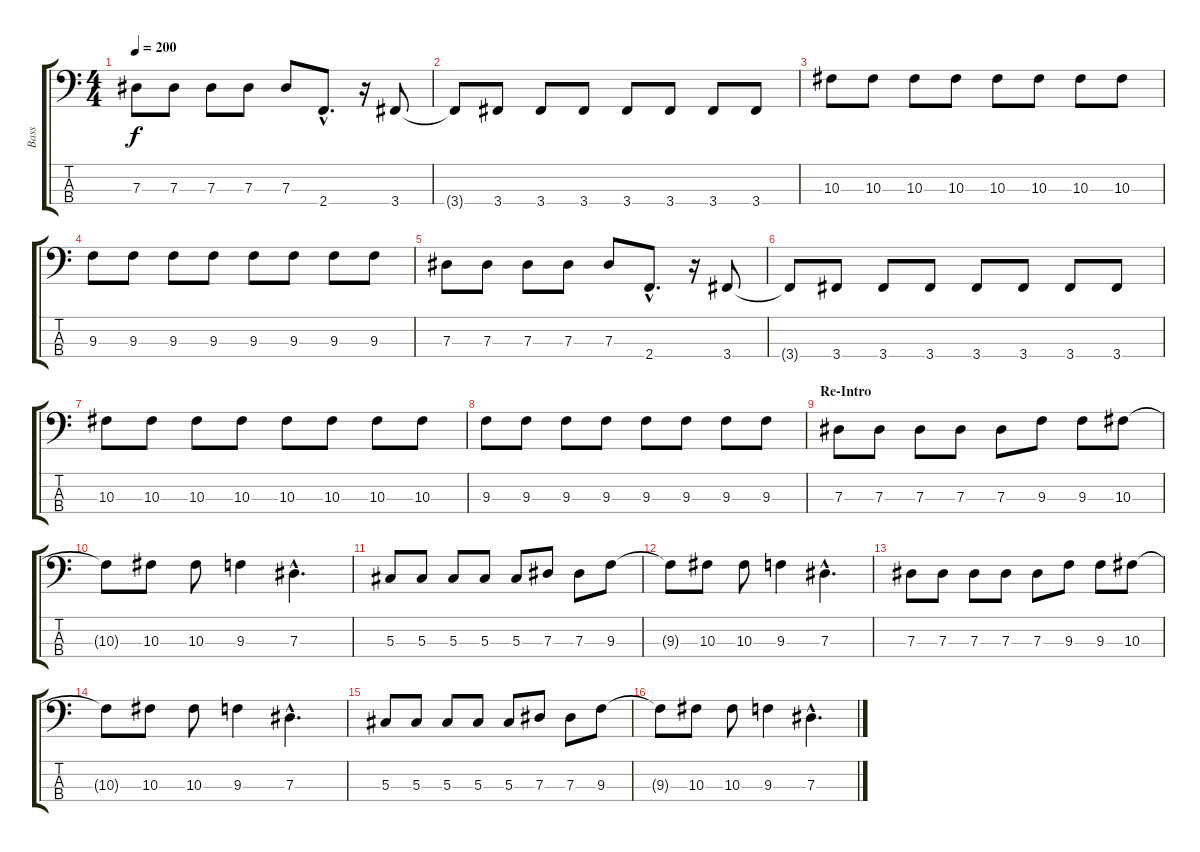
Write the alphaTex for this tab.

\track ("Bass" "Bass") {instrument electricbasspick}
\staff {score tabs}
\tuning (Gb2 Db2 Ab1 Eb1) {hide}
\ts (4 4)
\tempo 200
\clef f4
\ks c
7.3.8{dy f} 7.3.8 7.3.8 7.3.8 7.3.8 2.4{hac}.8{d} r.16 3.4.8 |
3.4{t}.8 3.4.8 3.4.8 3.4.8 3.4.8 3.4.8 3.4.8 3.4.8 |
10.3.8 10.3.8 10.3.8 10.3.8 10.3.8 10.3.8 10.3.8 10.3.8 |
9.3.8 9.3.8 9.3.8 9.3.8 9.3.8 9.3.8 9.3.8 9.3.8 |
7.3.8 7.3.8 7.3.8 7.3.8 7.3.8 2.4{hac}.8{d} r.16 3.4.8 |
3.4{t}.8 3.4.8 3.4.8 3.4.8 3.4.8 3.4.8 3.4.8 3.4.8 |
10.3.8 10.3.8 10.3.8 10.3.8 10.3.8 10.3.8 10.3.8 10.3.8 |
9.3.8 9.3.8 9.3.8 9.3.8 9.3.8 9.3.8 9.3.8 9.3.8 |
\section ("" "Re-Intro")
7.3.8 7.3.8 7.3.8 7.3.8 7.3.8 9.3.8 9.3.8 10.3.8 |
10.3{t}.8 10.3.8 10.3.8 9.3.4 7.3{hac}.4{d} |
5.3.8 5.3.8 5.3.8 5.3.8 5.3.8 7.3.8 7.3.8 9.3.8 |
9.3{t}.8 10.3.8 10.3.8 9.3.4 7.3{hac}.4{d} |
7.3.8 7.3.8 7.3.8 7.3.8 7.3.8 9.3.8 9.3.8 10.3.8 |
10.3{t}.8 10.3.8 10.3.8 9.3.4 7.3{hac}.4{d} |
5.3.8 5.3.8 5.3.8 5.3.8 5.3.8 7.3.8 7.3.8 9.3.8 |
9.3{t}.8 10.3.8 10.3.8 9.3.4 7.3{hac}.4{d}
